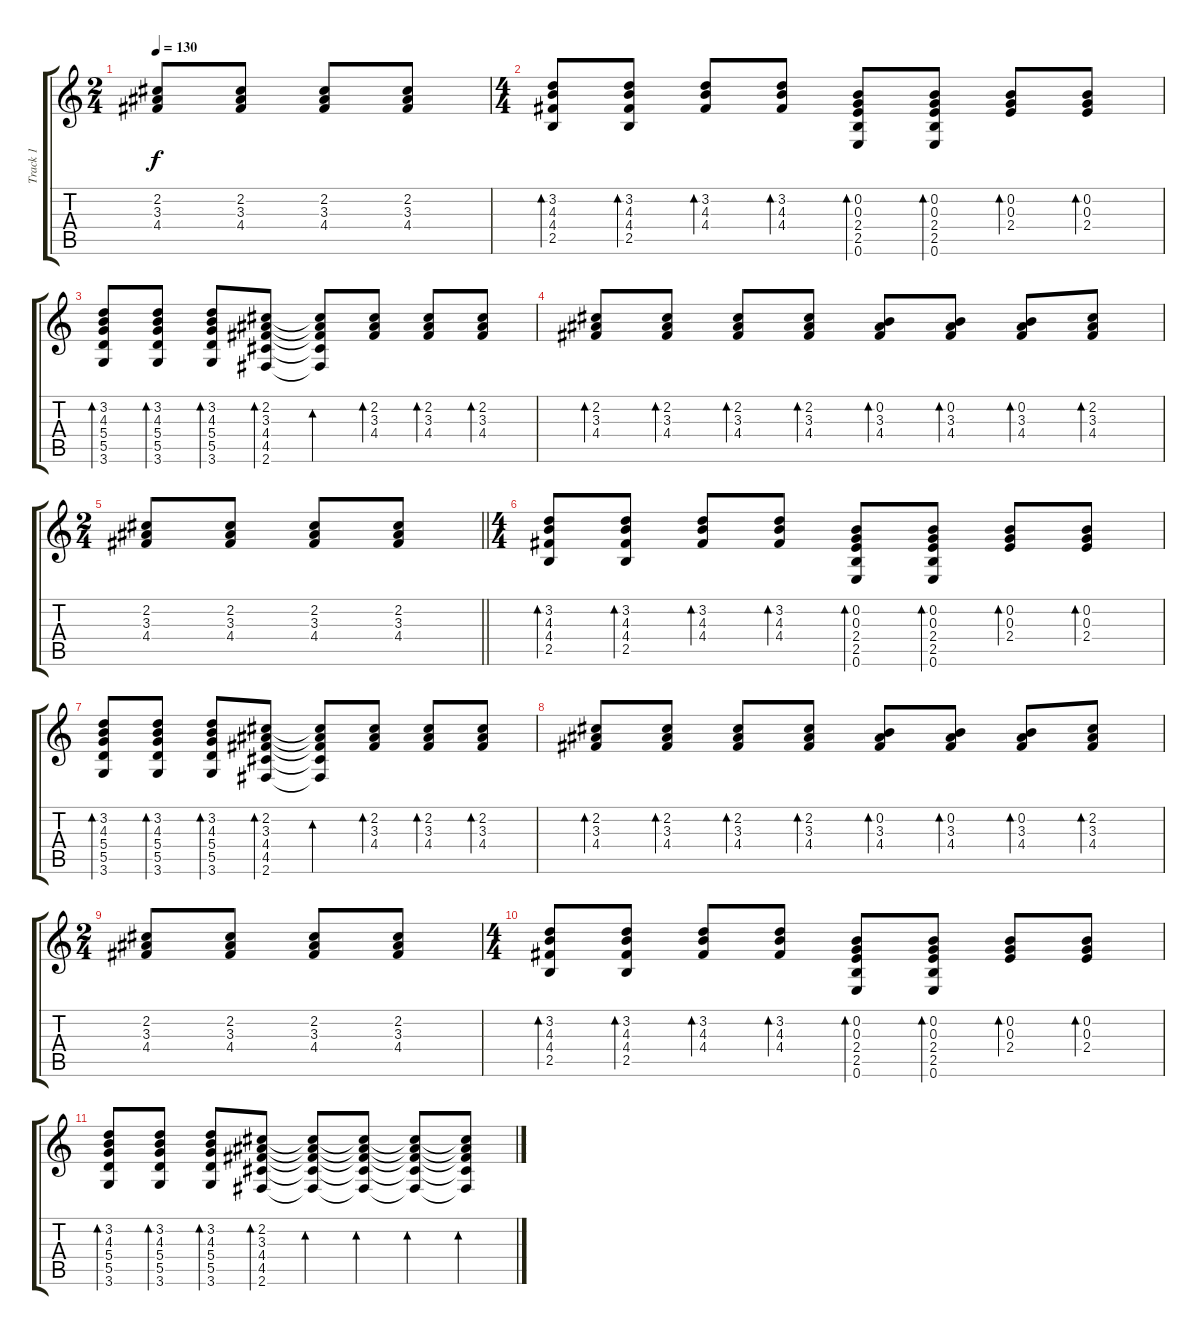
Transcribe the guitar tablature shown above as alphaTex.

\track ("Track 1" "Track 1") {instrument acousticguitarsteel}
\staff {score tabs}
\tuning (E4 B3 G3 D3 A2 E2) {hide}
\ts (2 4)
\tempo 130
\clef g2
\ks c
(2.2 3.3 4.4).8{dy f} (2.2 3.3 4.4).8 (2.2 3.3 4.4).8 (2.2 3.3 4.4).8 |
\ts (4 4)
(3.2 4.3 4.4 2.5).8{bd 60} (3.2 4.3 4.4 2.5).8{bd 60} (3.2 4.3 4.4).8{bd 60} (3.2 4.3 4.4).8{bd 60} (0.2 0.3 2.4 2.5 0.6).8{bd 60} (0.2 0.3 2.4 2.5 0.6).8{bd 60} (0.2 0.3 2.4).8{bd 60} (0.2 0.3 2.4).8{bd 60} |
(3.2 4.3 5.4 5.5 3.6).8{bd 60} (3.2 4.3 5.4 5.5 3.6).8{bd 60} (3.2 4.3 5.4 5.5 3.6).8{bd 60} (2.2 3.3 4.4 4.5 2.6).8{bd 60} (2.2{t} 3.3{t} 4.4{t} 4.5{t} 2.6{t}).8{bd 60} (2.2 3.3 4.4).8{bd 60} (2.2 3.3 4.4).8{bd 60} (2.2 3.3 4.4).8{bd 60} |
(2.2 3.3 4.4).8{bd 60} (2.2 3.3 4.4).8{bd 60} (2.2 3.3 4.4).8{bd 60} (2.2 3.3 4.4).8{bd 60} (0.2 3.3 4.4).8{bd 60} (0.2 3.3 4.4).8{bd 60} (0.2 3.3 4.4).8{bd 60} (2.2 3.3 4.4).8{bd 60} |
\ts (2 4)
\barLineRight lightlight
(2.2 3.3 4.4).8 (2.2 3.3 4.4).8 (2.2 3.3 4.4).8 (2.2 3.3 4.4).8 |
\ts (4 4)
(3.2 4.3 4.4 2.5).8{bd 60} (3.2 4.3 4.4 2.5).8{bd 60} (3.2 4.3 4.4).8{bd 60} (3.2 4.3 4.4).8{bd 60} (0.2 0.3 2.4 2.5 0.6).8{bd 60} (0.2 0.3 2.4 2.5 0.6).8{bd 60} (0.2 0.3 2.4).8{bd 60} (0.2 0.3 2.4).8{bd 60} |
(3.2 4.3 5.4 5.5 3.6).8{bd 60} (3.2 4.3 5.4 5.5 3.6).8{bd 60} (3.2 4.3 5.4 5.5 3.6).8{bd 60} (2.2 3.3 4.4 4.5 2.6).8{bd 60} (2.2{t} 3.3{t} 4.4{t} 4.5{t} 2.6{t}).8{bd 60} (2.2 3.3 4.4).8{bd 60} (2.2 3.3 4.4).8{bd 60} (2.2 3.3 4.4).8{bd 60} |
(2.2 3.3 4.4).8{bd 60} (2.2 3.3 4.4).8{bd 60} (2.2 3.3 4.4).8{bd 60} (2.2 3.3 4.4).8{bd 60} (0.2 3.3 4.4).8{bd 60} (0.2 3.3 4.4).8{bd 60} (0.2 3.3 4.4).8{bd 60} (2.2 3.3 4.4).8{bd 60} |
\ts (2 4)
(2.2 3.3 4.4).8 (2.2 3.3 4.4).8 (2.2 3.3 4.4).8 (2.2 3.3 4.4).8 |
\ts (4 4)
(3.2 4.3 4.4 2.5).8{bd 60} (3.2 4.3 4.4 2.5).8{bd 60} (3.2 4.3 4.4).8{bd 60} (3.2 4.3 4.4).8{bd 60} (0.2 0.3 2.4 2.5 0.6).8{bd 60} (0.2 0.3 2.4 2.5 0.6).8{bd 60} (0.2 0.3 2.4).8{bd 60} (0.2 0.3 2.4).8{bd 60} |
(3.2 4.3 5.4 5.5 3.6).8{bd 60} (3.2 4.3 5.4 5.5 3.6).8{bd 60} (3.2 4.3 5.4 5.5 3.6).8{bd 60} (2.2 3.3 4.4 4.5 2.6).8{bd 60} (2.2{t} 3.3{t} 4.4{t} 4.5{t} 2.6{t}).8{bd 60} (2.2{t} 3.3{t} 4.4{t} 4.5{t} 2.6{t}).8{bd 60} (2.2{t} 3.3{t} 4.4{t} 4.5{t} 2.6{t}).8{bd 60} (2.2{t} 3.3{t} 4.4{t} 4.5{t} 2.6{t}).8{bd 60}
